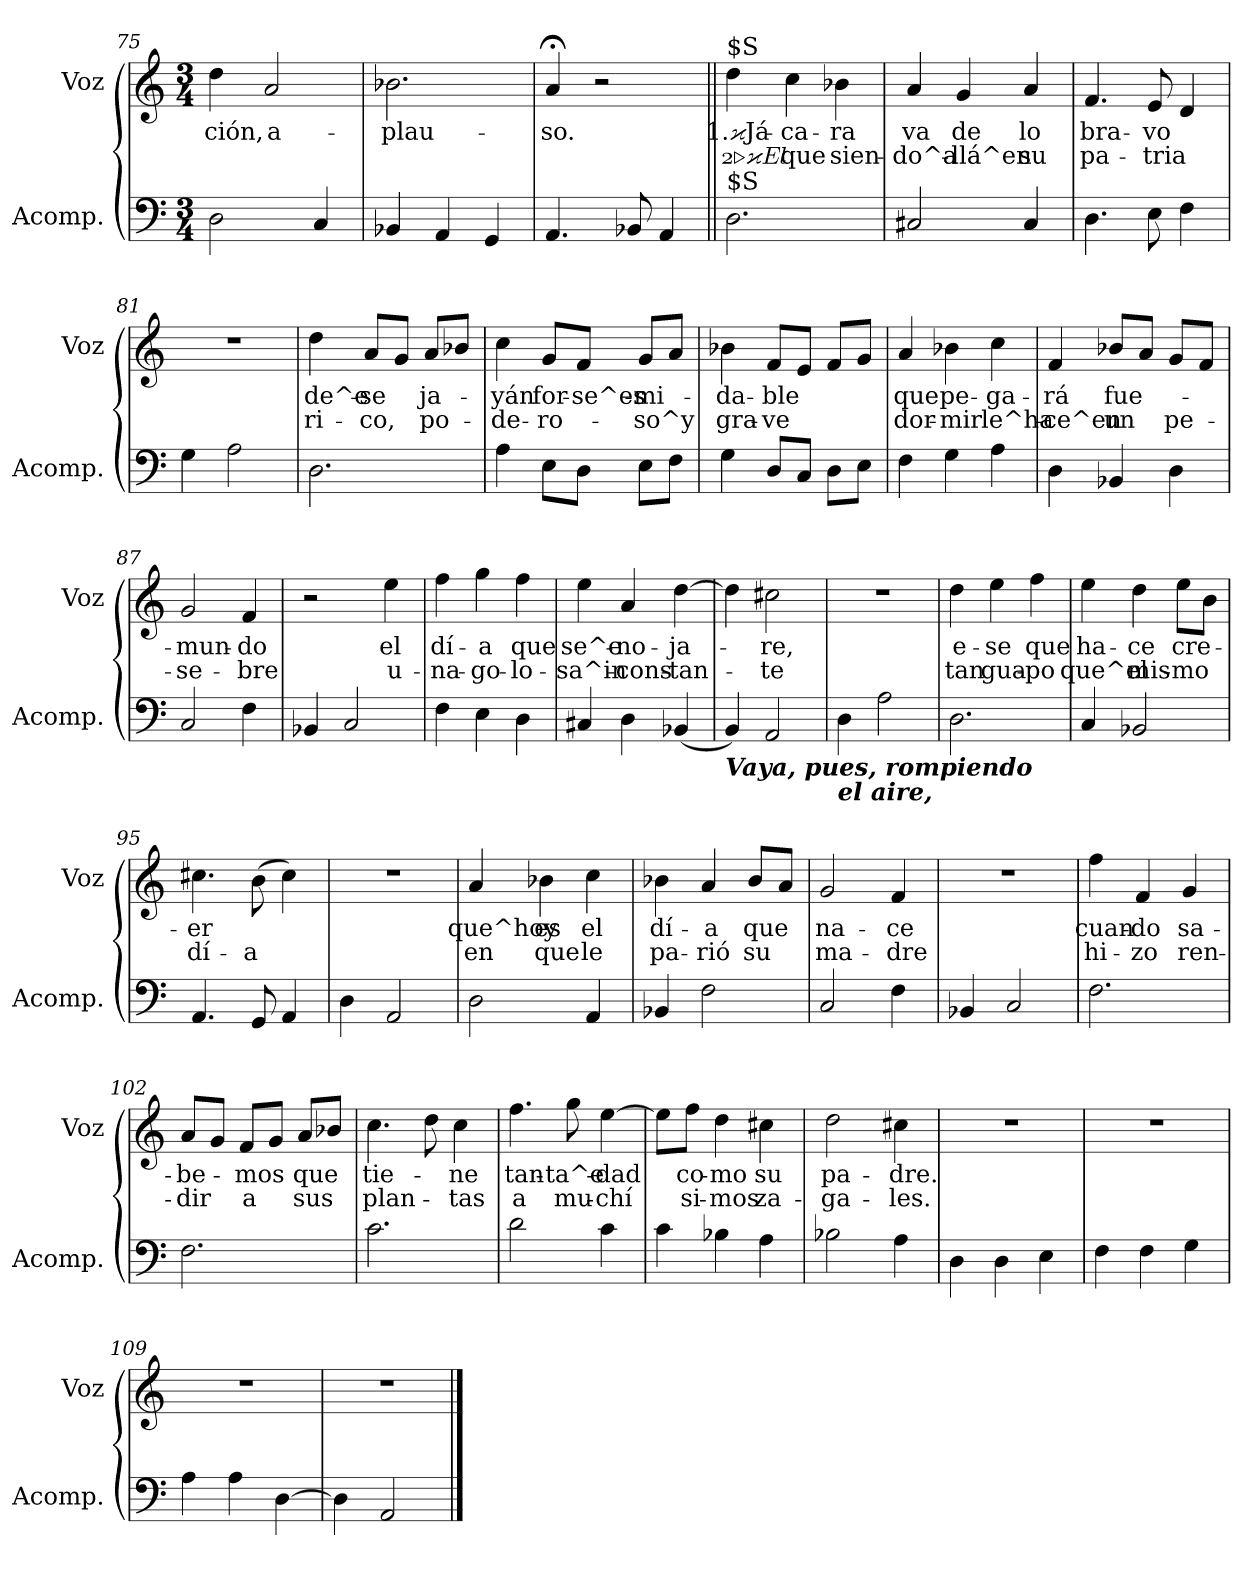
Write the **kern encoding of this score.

**kern	**kern	**text	**text
*part2	*part1	*part1	*part1
*staff2	*staff1	*staff1	*staff1
*I"Acomp.	*I"Voz	*	*
*I'Acomp.	*I'Voz	*	*
*clefF4	*clefG2	*	*
*k[]	*k[]	*	*
*C:	*C:	*	*
*M3/4	*M3/4	*	*
=75	=75	=75	=75
!	!	!LO:LY:b	!
2D\	4dd\	-ción,	.
!	!	!LO:LY:b	!
.	2a/	a-	.
4C/	.	.	.
=76	=76	=76	=76
!	!	!LO:LY:b	!
4BB-X/	2.b-X\	-plau-	.
4AA/	.	.	.
4GG/	.	.	.
=77	=77	=77	=77
!	!	!LO:LY:b	!
4.AA/	4a;</	-so.	.
.	2r	.	.
8BB-X/	.	.	.
4AA/	.	.	.
!!LO:PB:g=z
=78||	=78||	=78||	=78||
!	!LO:TX:a:t=$S	!	!
!LO:TX:a:t=$S	!	!	!
!	!	!LO:LY:b	!LO:LY:b
2.D\	4dd\	1.Já-	2.El
!	!	!LO:LY:b	!LO:LY:b
.	4cc\	-ca-	que
!	!	!LO:LY:b	!LO:LY:b
.	4b-X\	-ra	sien-
=79	=79	=79	=79
!	!	!LO:LY:b	!LO:LY:b
2C#X/	4a/	va	-do^a-
!	!	!LO:LY:b	!LO:LY:b
.	4g/	de	-llá^en
!	!	!LO:LY:b	!LO:LY:b
4C#/	4a/	lo	su
=80	=80	=80	=80
!	!	!LO:LY:b	!LO:LY:b
4.D\	4.f/	bra-	pa-
!	!	!LO:LY:b	!LO:LY:b
8E\	8e/	-vo	-tria
4F\	4d/	.	.
=81	=81	=81	=81
4G\	2.r	.	.
2A\	.	.	.
=82	=82	=82	=82
!	!	!LO:LY:b	!LO:LY:b
2.D\	4dd\	de^e-	ri-
!	!	!LO:LY:b	!LO:LY:b
.	8a/L	-se	-co,
.	8g/J	.	.
!	!	!LO:LY:b	!LO:LY:b
.	8a/L	ja-	po-
.	8b-X/J	.	.
!!LO:LB:g=z
=83	=83	=83	=83
!	!	!LO:LY:b	!LO:LY:b
4A\	4cc\	-yán	-de-
!	!	!LO:LY:b	!LO:LY:b
8E\L	8g/L	for-	-ro-
!	!	!LO:LY:b	!
8D\J	8f/J	-se^es-	.
!	!	!LO:LY:b	!LO:LY:b
8E\L	8g/L	-mi-	-so^y
8F\J	8a/J	.	.
=84	=84	=84	=84
!	!	!LO:LY:b	!LO:LY:b
4G\	4b-X\	-da-	gra-
!	!	!LO:LY:b	!LO:LY:b
8D/L	8f/L	-ble	-ve
8C/J	8e/J	.	.
8D\L	8f/L	.	.
8E\J	8g/J	.	.
=85	=85	=85	=85
!	!	!LO:LY:b	!LO:LY:b
4F\	4a/	que	dor-
!	!	!LO:LY:b	!LO:LY:b
4G\	4b-X\	pe-	-mir
!	!	!LO:LY:b	!LO:LY:b
4A\	4cc\	-ga-	le^ha-
=86	=86	=86	=86
!	!	!LO:LY:b	!LO:LY:b
4D\	4f/	-rá	-ce^en
!	!	!LO:LY:b	!LO:LY:b
4BB-X/	8b-X/L	fue-	un
.	8a/J	.	.
!	!	!	!LO:LY:b
4D\	8g/L	.	pe-
.	8f/J	.	.
=87	=87	=87	=87
!	!	!LO:LY:b	!LO:LY:b
2C/	2g/	mun-	-se-
!	!	!LO:LY:b	!LO:LY:b
4F\	4f/	-do	-bre
!!LO:LB:g=z
=88	=88	=88	=88
4BB-X/	2r	.	.
2C/	.	.	.
!	!	!LO:LY:b	!LO:LY:b
.	4ee\	el	u-
=89	=89	=89	=89
!	!	!LO:LY:b	!LO:LY:b
4F\	4ff\	dí-	-na-
!	!	!LO:LY:b	!LO:LY:b
4E\	4gg\	-a	-go-
!	!	!LO:LY:b	!LO:LY:b
4D\	4ff\	que	-lo-
=90	=90	=90	=90
!	!	!LO:LY:b	!LO:LY:b
4C#X/	4ee\	se^e-	-sa^in-
!	!	!LO:LY:b	!LO:LY:b
4D\	4a/	-no-	-cons-
!	!	!LO:LY:b	!LO:LY:b
(>4BB-X/	[>4dd\	-ja-	-tan-
=91	=91	=91	=91
!LO:TX:b:Bi:t=Vaya, pues, rompiendo	!	!	!
4BB/)	4dd\]	.	.
!	!	!LO:LY:b	!LO:LY:b
2AA/	2cc#X\	-re,	-te
=92	=92	=92	=92
!LO:TX:b:Bi:t=el aire,	!	!	!
4D\	2.r	.	.
2A\	.	.	.
=93	=93	=93	=93
!	!	!LO:LY:b	!LO:LY:b
2.D\	4dd\	e-	tan
!	!	!LO:LY:b	!LO:LY:b
.	4ee\	-se	gua-
!	!	!LO:LY:b	!LO:LY:b
.	4ff\	que	-po
!!LO:PB:g=z
=94	=94	=94	=94
!	!	!LO:LY:b	!LO:LY:b
4C/	4ee\	ha-	que^el
!	!	!LO:LY:b	!LO:LY:b
2BB-X/	4dd\	-ce	mis-
!	!	!LO:LY:b	!LO:LY:b
.	8ee\L	cre-	-mo
.	8b\J	.	.
=95	=95	=95	=95
!	!	!LO:LY:b	!LO:LY:b
4.AA/	4.cc#X\	-er	dí-
!	!	!	!LO:LY:b
8GG/	(>8b\	.	-a
4AA/	4cc#\)	.	.
=96	=96	=96	=96
4D\	2.r	.	.
2AA/	.	.	.
=97	=97	=97	=97
!	!	!LO:LY:b	!LO:LY:b
2D\	4a/	que^hoy	en
!	!	!LO:LY:b	!LO:LY:b
.	4b-X\	es	que
!	!	!LO:LY:b	!LO:LY:b
4AA/	4cc\	el	le
=98	=98	=98	=98
!	!	!LO:LY:b	!LO:LY:b
4BB-X/	4b-X\	dí-	pa-
!	!	!LO:LY:b	!LO:LY:b
2F\	4a/	-a	-rió
!	!	!LO:LY:b	!LO:LY:b
.	8b-/L	que	su
.	8a/J	.	.
=99	=99	=99	=99
!	!	!LO:LY:b	!LO:LY:b
2C/	2g/	na-	ma-
!	!	!LO:LY:b	!LO:LY:b
4F\	4f/	-ce	-dre
!!LO:LB:g=z
=100	=100	=100	=100
4BB-X/	2.r	.	.
2C/	.	.	.
=101	=101	=101	=101
!	!	!LO:LY:b	!LO:LY:b
2.F\	4ff\	cuan-	hi-
!	!	!LO:LY:b	!LO:LY:b
.	4f/	-do	-zo
!	!	!LO:LY:b	!LO:LY:b
.	4g/	sa-	ren-
=102	=102	=102	=102
!	!	!LO:LY:b	!LO:LY:b
2.F\	8a/L	-be-	-dir
.	8g/J	.	.
!	!	!LO:LY:b	!LO:LY:b
.	8f/L	mos	a
.	8g/J	.	.
!	!	!LO:LY:b	!LO:LY:b
.	8a/L	-que	sus
.	8b-X/J	.	.
=103	=103	=103	=103
!	!	!LO:LY:b	!LO:LY:b
2.c\	4.cc\	tie-	plan-
.	8dd\	.	.
!	!	!LO:LY:b	!LO:LY:b
.	4cc\	-ne	-tas
=104	=104	=104	=104
!	!	!LO:LY:b	!LO:LY:b
2d\	4.ff\	tan-	a
!	!	!LO:LY:b	!LO:LY:b
.	8gg\	-ta^e-	mu-
!	!	!LO:LY:b	!LO:LY:b
4c\	[<4ee\	-dad	-chí
!!LO:LB:g=z
=105	=105	=105	=105
4c\	8ee\L]	.	.
!	!	!LO:LY:b	!LO:LY:b
.	8ff\J	co-	si-
!	!	!LO:LY:b	!LO:LY:b
4B-X\	4dd\	-mo	-mos
!	!	!LO:LY:b	!LO:LY:b
4A\	4cc#X\	su	za-
=106	=106	=106	=106
!	!	!LO:LY:b	!LO:LY:b
2B-X\	2dd\	pa-	-ga-
!	!	!LO:LY:b	!LO:LY:b
4A\	4cc#X\	-dre.	-les.
=107	=107	=107	=107
4D\	2.r	.	.
4D\	.	.	.
4E\	.	.	.
=108	=108	=108	=108
4F\	2.r	.	.
4F\	.	.	.
4G\	.	.	.
=109	=109	=109	=109
4A\	2.r	.	.
4A\	.	.	.
[>4D\	.	.	.
=110	=110	=110	=110
4D\]	2.r	.	.
2AA/	.	.	.
==	==	==	==
*-	*-	*-	*-
